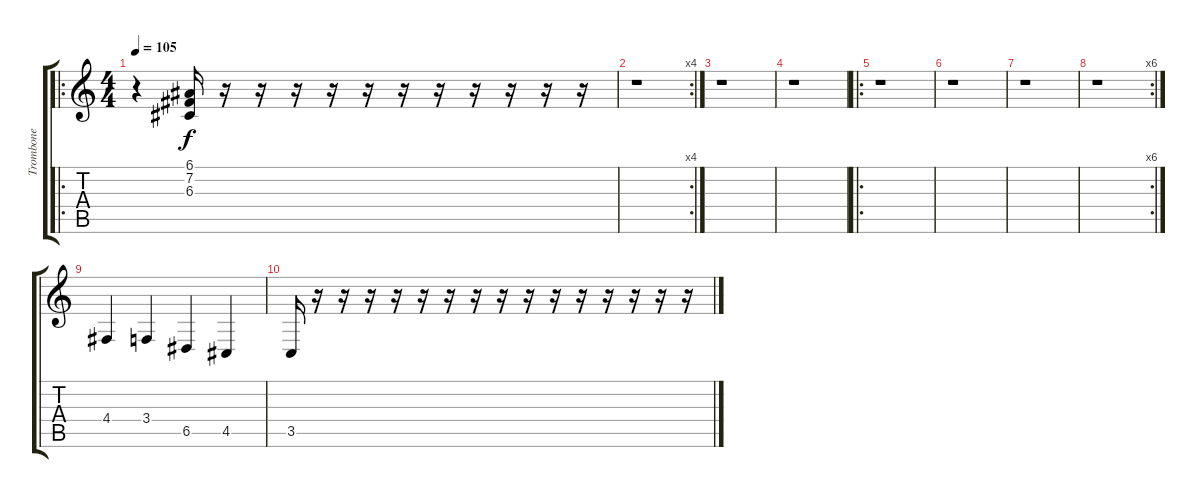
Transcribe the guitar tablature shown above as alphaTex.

\track ("Trombone" "Trombone") {instrument trombone}
\staff {score tabs}
\tuning (E4 B3 G3 D3 A2 E2) {hide}
\ro
\ts (4 4)
\tempo 105
\clef g2
\ks c
r.4{dy f} (6.1 7.2 6.3).16 r.16 r.16 r.16 r.16 r.16 r.16 r.16 r.16 r.16 r.16 r.16 |
\rc 4
r.1 |
r.1 |
r.1 |
\ro
r.1 |
r.1 |
r.1 |
\rc 6
r.1 |
4.4.4 3.4.4 6.5.4 4.5.4 |
3.5.16 r.16 r.16 r.16 r.16 r.16 r.16 r.16 r.16 r.16 r.16 r.16 r.16 r.16 r.16 r.16
